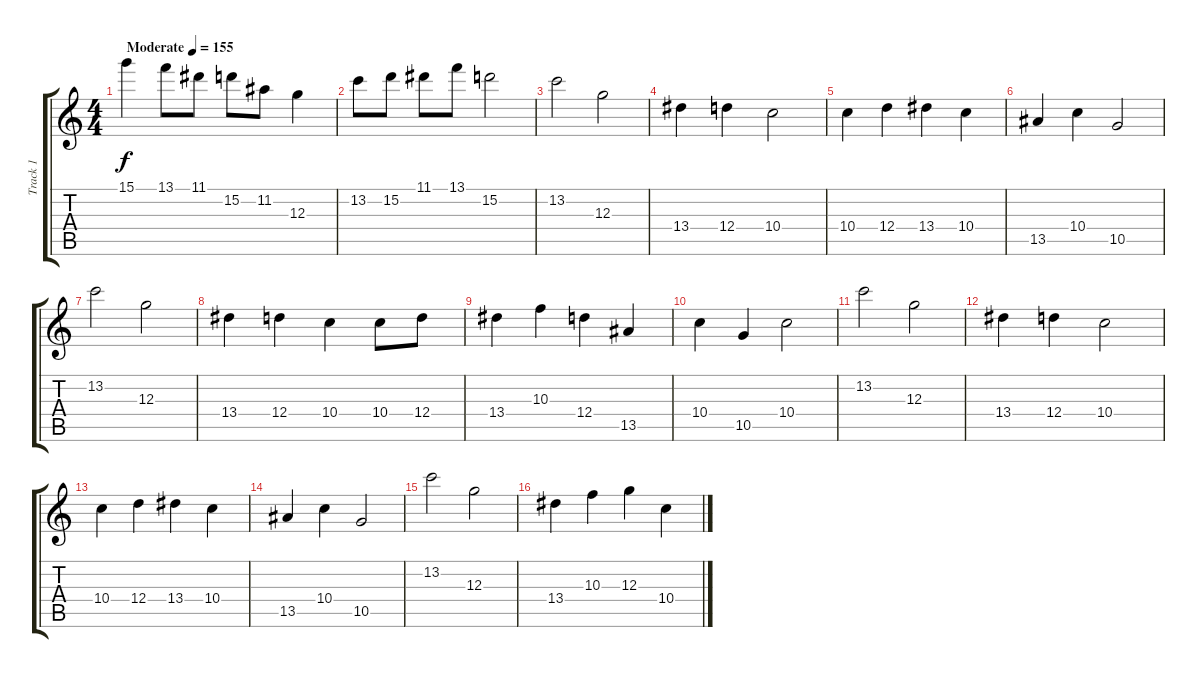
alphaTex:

\track ("Track 1" "Track 1") {instrument distortionguitar}
\staff {score tabs}
\tuning (E4 B3 G3 D3 A2 E2) {hide}
\ts (4 4)
\tempo (155 "Moderate")
\clef g2
\ks c
15.1.4{dy f instrument distortionguitar} 13.1.8 11.1.8 15.2.8 11.2.8 12.3.4 |
13.2.8 15.2.8 11.1.8 13.1.8 15.2.2 |
13.2.2 12.3.2 |
13.4.4 12.4.4 10.4.2 |
10.4.4 12.4.4 13.4.4 10.4.4 |
13.5.4 10.4.4 10.5.2 |
13.2.2 12.3.2 |
13.4.4 12.4.4 10.4.4 10.4.8 12.4.8 |
13.4.4 10.3.4 12.4.4 13.5.4 |
10.4.4 10.5.4 10.4.2 |
13.2.2 12.3.2 |
13.4.4 12.4.4 10.4.2 |
10.4.4 12.4.4 13.4.4 10.4.4 |
13.5.4 10.4.4 10.5.2 |
13.2.2 12.3.2 |
13.4.4 10.3.4 12.3.4 10.4.4
